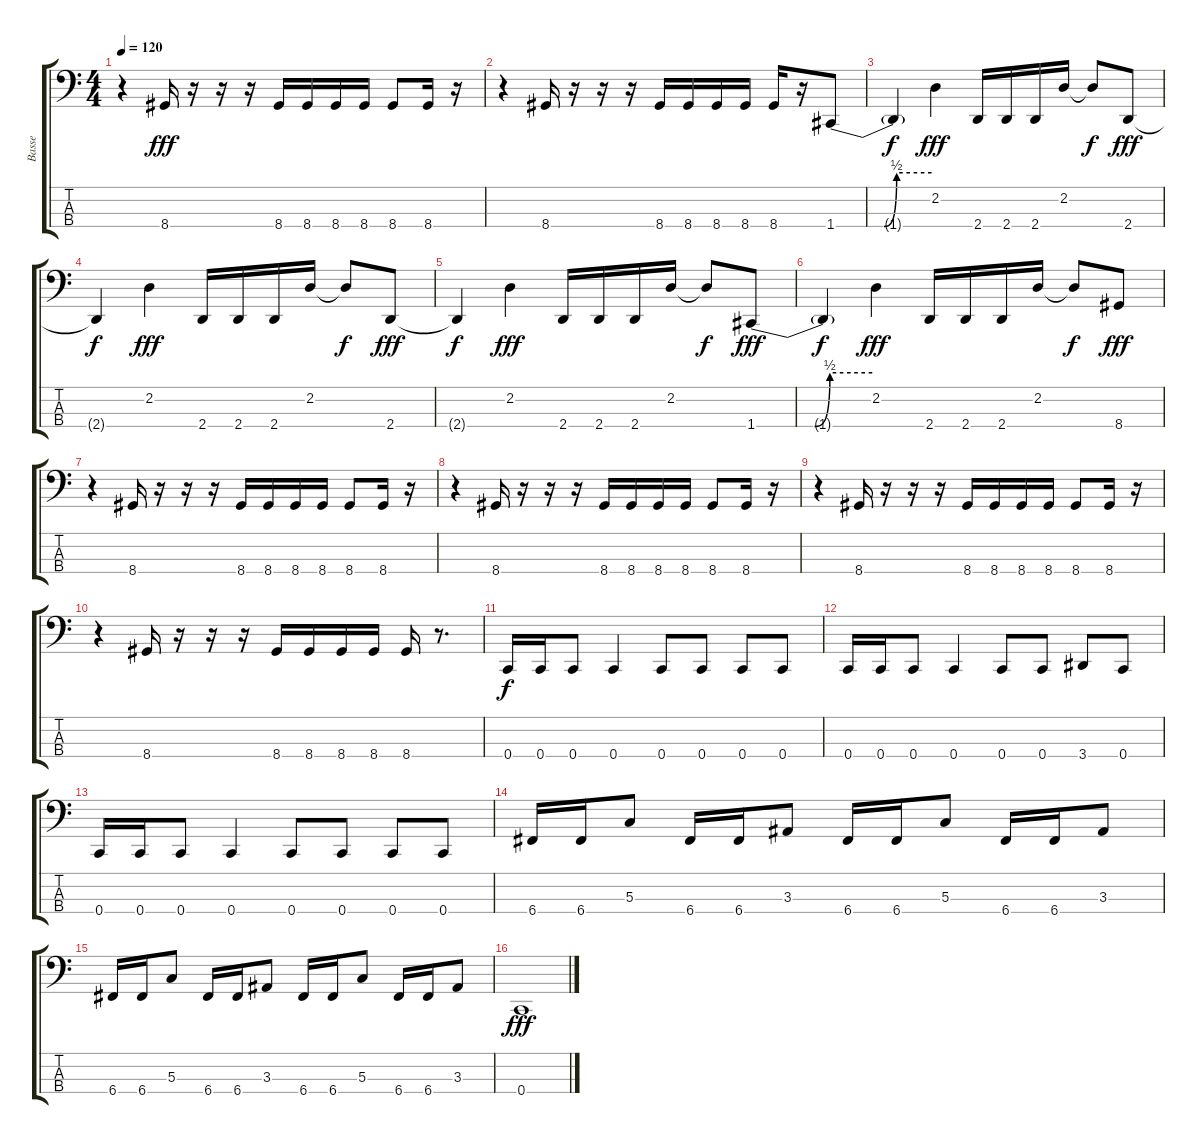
\track ("Basse" "Basse") {instrument electricbassfinger}
\staff {score tabs}
\tuning (F2 C2 G1 C1) {hide}
\ts (4 4)
\tempo 120
\clef f4
\ks c
r.4{dy fff} 8.4.16 r.16 r.16 r.16 8.4.16 8.4.16 8.4.16 8.4.16 8.4.8 8.4.16 r.16 |
r.4 8.4.16 r.16 r.16 r.16 8.4.16 8.4.16 8.4.16 8.4.16 8.4.16 r.16 1.4{be (custom 0 0 30 0 38 2 60 2)}.8 |
1.4{t}.4{dy f} 2.2.4{dy fff} 2.4.16 2.4.16 2.4.16 2.2.16 2.2{t}.8{dy f} 2.4.8{dy fff} |
2.4{t}.4{dy f} 2.2.4{dy fff} 2.4.16 2.4.16 2.4.16 2.2.16 2.2{t}.8{dy f} 2.4.8{dy fff} |
2.4{t}.4{dy f} 2.2.4{dy fff} 2.4.16 2.4.16 2.4.16 2.2.16 2.2{t}.8{dy f} 1.4{be (custom 0 0 30 0 38 2 60 2)}.8{dy fff} |
1.4{t}.4{dy f} 2.2.4{dy fff} 2.4.16 2.4.16 2.4.16 2.2.16 2.2{t}.8{dy f} 8.4.8{dy fff} |
r.4 8.4.16 r.16 r.16 r.16 8.4.16 8.4.16 8.4.16 8.4.16 8.4.8 8.4.16 r.16 |
r.4 8.4.16 r.16 r.16 r.16 8.4.16 8.4.16 8.4.16 8.4.16 8.4.8 8.4.16 r.16 |
r.4 8.4.16 r.16 r.16 r.16 8.4.16 8.4.16 8.4.16 8.4.16 8.4.8 8.4.16 r.16 |
r.4 8.4.16 r.16 r.16 r.16 8.4.16 8.4.16 8.4.16 8.4.16 8.4.16 r.8{d} |
0.4.16{dy f} 0.4.16 0.4.8 0.4.4 0.4.8 0.4.8 0.4.8 0.4.8 |
0.4.16 0.4.16 0.4.8 0.4.4 0.4.8 0.4.8 3.4.8 0.4.8 |
0.4.16 0.4.16 0.4.8 0.4.4 0.4.8 0.4.8 0.4.8 0.4.8 |
6.4.16 6.4.16 5.3.8 6.4.16 6.4.16 3.3.8 6.4.16 6.4.16 5.3.8 6.4.16 6.4.16 3.3.8 |
6.4.16 6.4.16 5.3.8 6.4.16 6.4.16 3.3.8 6.4.16 6.4.16 5.3.8 6.4.16 6.4.16 3.3.8 |
0.4.1{dy fff}
